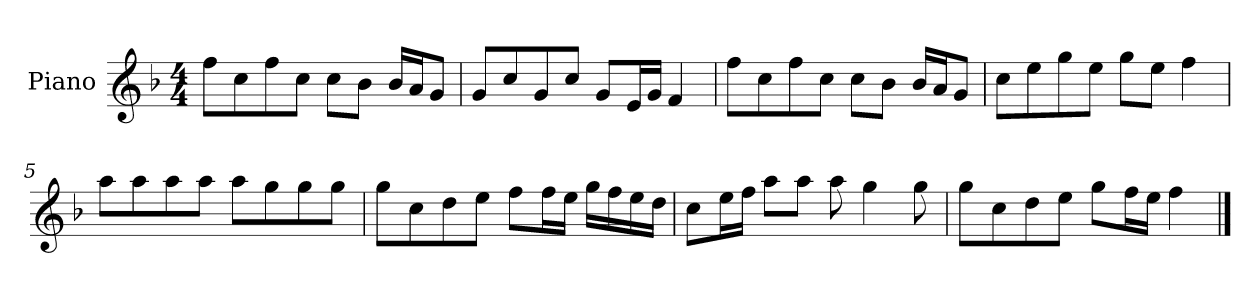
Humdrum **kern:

**kern
*part1
*staff1
*I"Piano
*I'P-no
*clefG2
*k[b-]
*M4/4
*MM90
=1
8ff\L
8cc\
8ff\
8cc\J
8cc\L
8b-\J
16b-/LL
16a/J
8g/J
=2
8g/L
8cc/
8g/
8cc/J
8g/L
16e/L
16g/JJ
4f/
=3
8ff\L
8cc\
8ff\
8cc\J
8cc\L
8b-\J
16b-/LL
16a/J
8g/J
=4
8cc\L
8ee\
8gg\
8ee\J
8gg\L
8ee\J
4ff\
!!LO:LB:g=z
=5
8aa\L
8aa\
8aa\
8aa\J
8aa\L
8gg\
8gg\
8gg\J
=6
8gg\L
8cc\
8dd\
8ee\J
8ff\L
16ff\L
16ee\JJ
16gg\LL
16ff\
16ee\
16dd\JJ
=7
8cc\L
16ee\L
16ff\JJ
8aa\L
8aa\J
8aa\
4gg\
8gg\
=8
8gg\L
8cc\
8dd\
8ee\J
8gg\L
16ff\L
16ee\JJ
4ff\
==
*-
